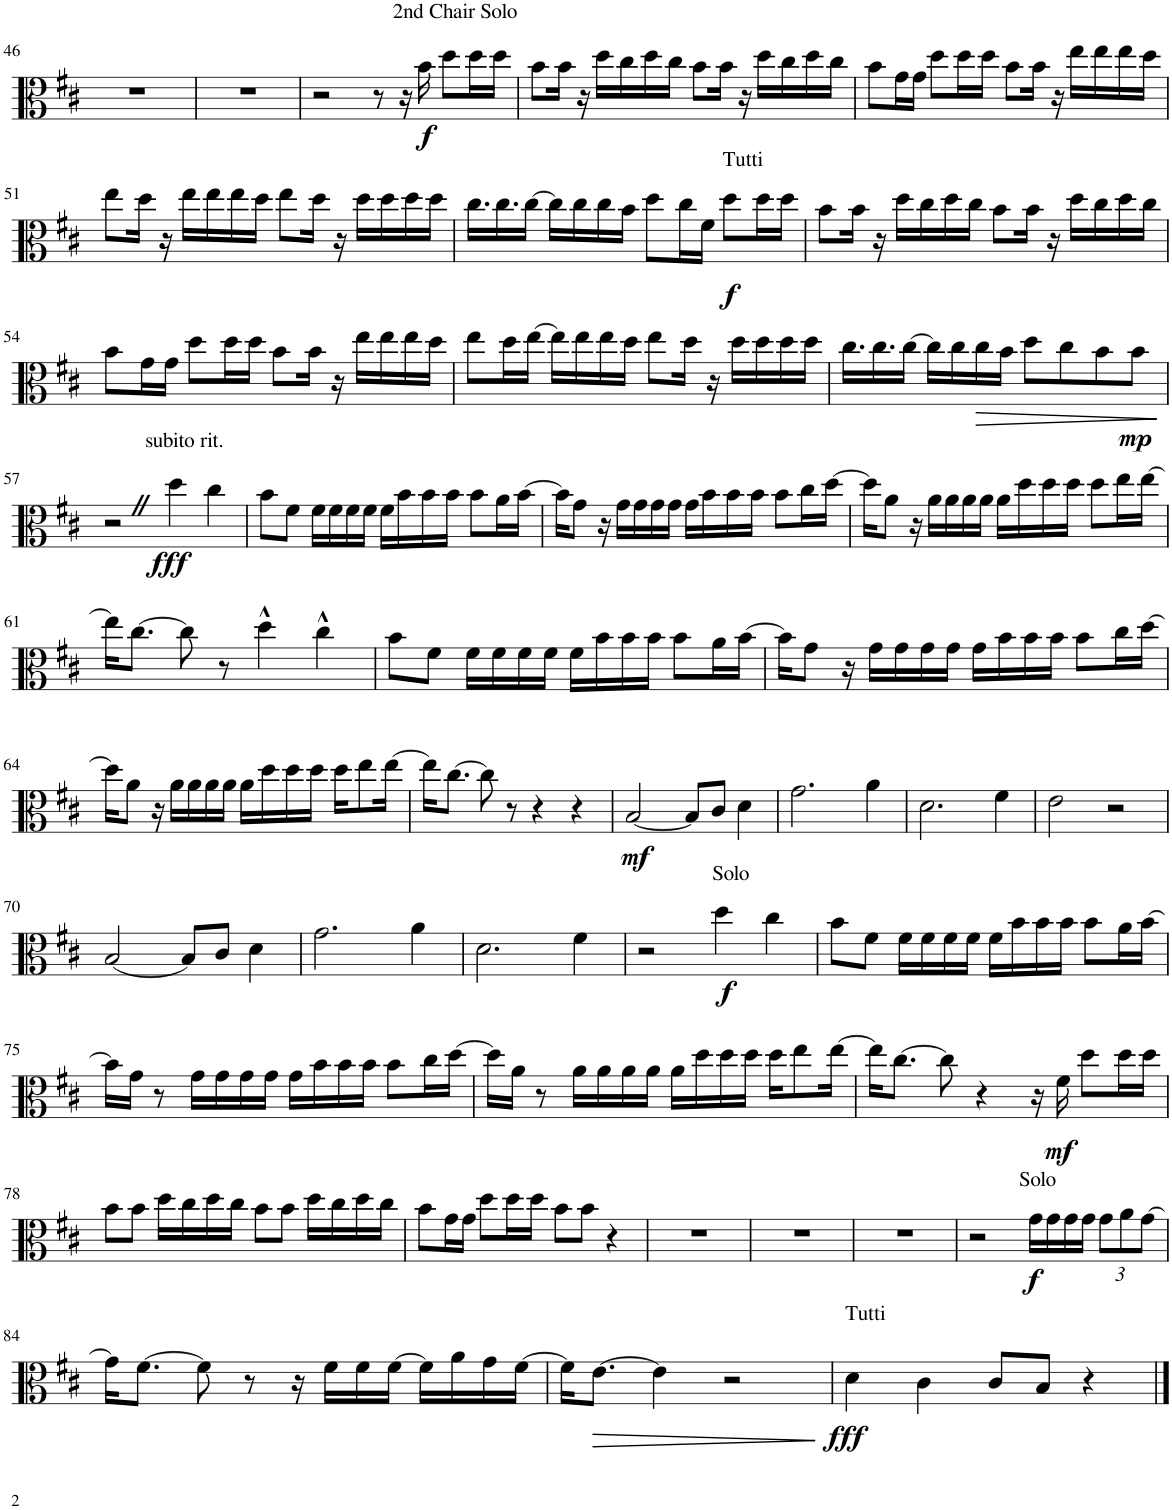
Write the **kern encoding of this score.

**kern	**dynam
*part1	*part1
*staff1	*staff1
*I"Viola	*
*I'Vla.	*
!!LO:PB:g=z
*clefC3	*
*k[f#c#]	*
*M4/4	*
=46	=46
1r	.
=47	=47
1r	.
=48	=48
2r	.
8r	.
16r	.
!LO:TX:a:t=2nd Chair Solo	!
!	!LO:DY:b
16b\	f
8dd\L	.
16dd\L	.
16dd\JJ	.
=49	=49
8b\L	.
16b\Jk	.
16r	.
16dd\LL	.
16cc#\	.
16dd\	.
16cc#\JJ	.
8b\L	.
16b\Jk	.
16r	.
16dd\LL	.
16cc#\	.
16dd\	.
16cc#\JJ	.
=50	=50
8b\L	.
16g\L	.
16g\JJ	.
8dd\L	.
16dd\L	.
16dd\JJ	.
8b\L	.
16b\Jk	.
16r	.
16ee\LL	.
16ee\	.
16ee\	.
16dd\JJ	.
!!LO:LB:g=z
=51	=51
8ee\L	.
16dd\Jk	.
16r	.
16ee\LL	.
16ee\	.
16ee\	.
16dd\JJ	.
8ee\L	.
16dd\Jk	.
16r	.
16dd\LL	.
16dd\	.
16dd\	.
16dd\JJ	.
=52	=52
16.cc#\LL	.
16.cc#\	.
[16cc#\JJ	.
16cc#\LL]	.
16cc#\	.
16cc#\	.
16b\JJ	.
8dd\L	.
16cc#\L	.
16f#\JJ	.
!LO:TX:a:t=Tutti	!
!	!LO:DY:b
8dd\L	f
16dd\L	.
16dd\JJ	.
=53	=53
8b\L	.
16b\Jk	.
16r	.
16dd\LL	.
16cc#\	.
16dd\	.
16cc#\JJ	.
8b\L	.
16b\Jk	.
16r	.
16dd\LL	.
16cc#\	.
16dd\	.
16cc#\JJ	.
!!LO:LB:g=z
=54	=54
8b\L	.
16g\L	.
16g\JJ	.
8dd\L	.
16dd\L	.
16dd\JJ	.
8b\L	.
16b\Jk	.
16r	.
16ee\LL	.
16ee\	.
16ee\	.
16dd\JJ	.
=55	=55
8ee\L	.
16dd\L	.
[16ee\JJ	.
16ee\LL]	.
16ee\	.
16ee\	.
16dd\JJ	.
8ee\L	.
16dd\Jk	.
16r	.
16dd\LL	.
16dd\	.
16dd\	.
16dd\JJ	.
=56	=56
16.cc#\LL	.
16.cc#\	.
[16cc#\JJ	.
16cc#\LL]	.
16cc#\	.
!	!LO:HP:b
16cc#\	>
16b\JJ	.
8dd\L	.
8cc#\	.
8b\	.
!	!LO:DY:b
8b\J	mp
.	]
!!LO:LB:g=z
=57	=57
2r	.
!LO:TX:a:t=subito rit.	!
!	!LO:DY:b
4dd\	fff
4cc#\	.
=58	=58
8b\L	.
8f#\J	.
16f#\LL	.
16f#\	.
16f#\	.
16f#\JJ	.
16f#\LL	.
16b\	.
16b\	.
16b\JJ	.
8b\L	.
16a\L	.
[16b\JJ	.
=59	=59
16b\KL]	.
8g\J	.
16r	.
16g\LL	.
16g\	.
16g\	.
16g\JJ	.
16g\LL	.
16b\	.
16b\	.
16b\JJ	.
8b\L	.
16cc#\L	.
[16dd\JJ	.
=60	=60
16dd\KL]	.
8a\J	.
16r	.
16a\LL	.
16a\	.
16a\	.
16a\JJ	.
16a\LL	.
16dd\	.
16dd\	.
16dd\JJ	.
8dd\L	.
16ee\L	.
[16ee\JJ	.
!!LO:LB:g=z
=61	=61
16ee\KL]	.
[8.cc#\J	.
8cc#\]	.
8r	.
4dd^^\	.
4cc#^^\	.
=62	=62
8b\L	.
8f#\J	.
16f#\LL	.
16f#\	.
16f#\	.
16f#\JJ	.
16f#\LL	.
16b\	.
16b\	.
16b\JJ	.
8b\L	.
16a\L	.
[16b\JJ	.
=63	=63
16b\KL]	.
8g\J	.
16r	.
16g\LL	.
16g\	.
16g\	.
16g\JJ	.
16g\LL	.
16b\	.
16b\	.
16b\JJ	.
8b\L	.
16cc#\L	.
[16dd\JJ	.
!!LO:LB:g=z
=64	=64
16dd\KL]	.
8a\J	.
16r	.
16a\LL	.
16a\	.
16a\	.
16a\JJ	.
16a\LL	.
16dd\	.
16dd\	.
16dd\JJ	.
16dd\KL	.
8ee\	.
[16ee\Jk	.
=65	=65
16ee\KL]	.
[8.cc#\J	.
8cc#\]	.
8r	.
4r	.
4r	.
=66	=66
!	!LO:DY:b
[2B/	mf
8B/L]	.
8c#/J	.
4d\	.
=67	=67
2.g\	.
4a\	.
=68	=68
2.d\	.
4f#\	.
=69	=69
2e\	.
2r	.
!!LO:LB:g=z
=70	=70
[2B/	.
8B/L]	.
8c#/J	.
4d\	.
=71	=71
2.g\	.
4a\	.
=72	=72
2.d\	.
4f#\	.
=73	=73
2r	.
!LO:TX:a:t=Solo	!
!	!LO:DY:b
4dd\	f
4cc#\	.
=74	=74
8b\L	.
8f#\J	.
16f#\LL	.
16f#\	.
16f#\	.
16f#\JJ	.
16f#\LL	.
16b\	.
16b\	.
16b\JJ	.
8b\L	.
16a\L	.
[16b\JJ	.
!!LO:LB:g=z
=75	=75
16b\LL]	.
16g\JJ	.
8r	.
16g\LL	.
16g\	.
16g\	.
16g\JJ	.
16g\LL	.
16b\	.
16b\	.
16b\JJ	.
8b\L	.
16cc#\L	.
[16dd\JJ	.
=76	=76
16dd\LL]	.
16a\JJ	.
8r	.
16a\LL	.
16a\	.
16a\	.
16a\JJ	.
16a\LL	.
16dd\	.
16dd\	.
16dd\JJ	.
16dd\KL	.
8ee\	.
[16ee\Jk	.
=77	=77
16ee\KL]	.
[8.cc#\J	.
8cc#\]	.
4r	.
16r	.
!	!LO:DY:b
16f#\	mf
8dd\L	.
16dd\L	.
16dd\JJ	.
!!LO:LB:g=z
=78	=78
8b\L	.
8b\J	.
16dd\LL	.
16cc#\	.
16dd\	.
16cc#\JJ	.
8b\L	.
8b\J	.
16dd\LL	.
16cc#\	.
16dd\	.
16cc#\JJ	.
=79	=79
8b\L	.
16g\L	.
16g\JJ	.
8dd\L	.
16dd\L	.
16dd\JJ	.
8b\L	.
8b\J	.
4r	.
=80	=80
1r	.
=81	=81
1r	.
=82	=82
1r	.
=83	=83
2r	.
!LO:TX:a:t=Solo	!
!	!LO:DY:b
16g\LL	f
16g\	.
16g\	.
16g\JJ	.
*Xbrackettup	*
12g\L	.
12a\	.
[12g\J	.
!!LO:LB:g=z
=84	=84
16g\KL]	.
[8.f#\J	.
8f#\]	.
8r	.
16r	.
16f#\LL	.
16f#\	.
[16f#\JJ	.
16f#\LL]	.
16a\	.
16g\	.
[16f#\JJ	.
=85	=85
16f#\KL]	.
!	!LO:HP:b
[8.e\J	>
4e\]	.
2r	.
.	]
=86	=86
!LO:TX:a:t=Tutti	!
!	!LO:DY:b
4d\	fff
4c#\	.
8c#/L	.
8B/J	.
4r	.
==	==
*-	*-
